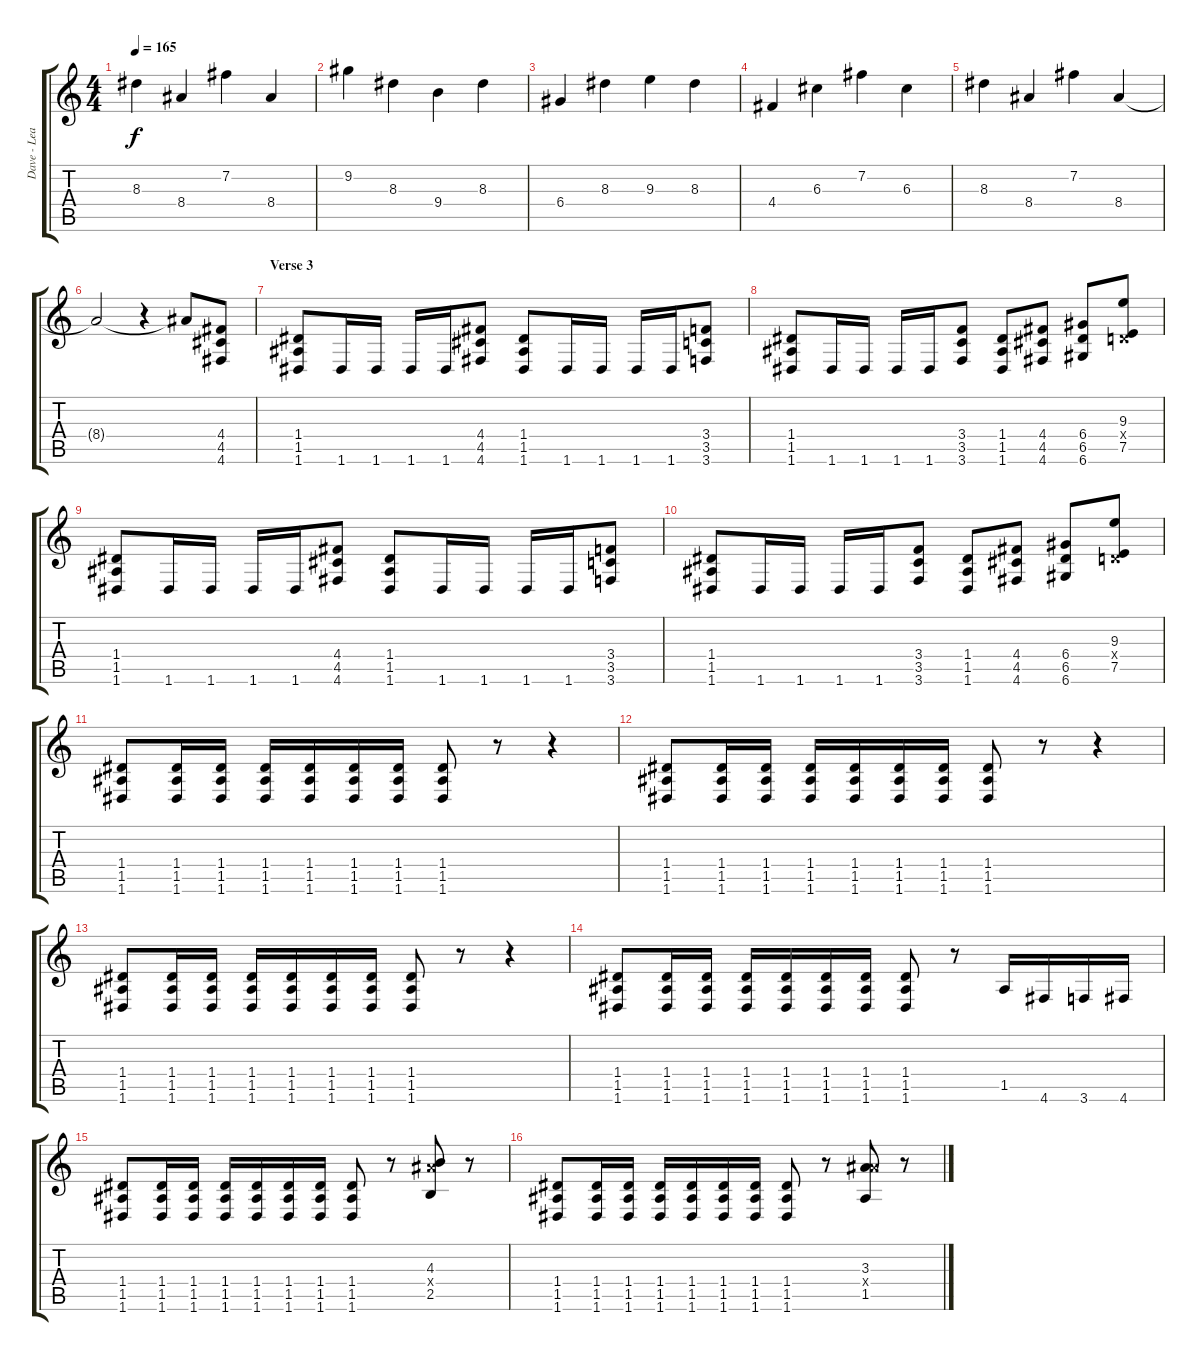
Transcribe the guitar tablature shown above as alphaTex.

\track ("Dave - Lead Guitar" "Dave - Lea") {instrument distortionguitar}
\staff {score tabs}
\tuning (E4 B3 G3 D3 A2 D2) {hide}
\ts (4 4)
\tempo 165
\clef g2
\ks c
8.3.4{dy f} 8.4.4 7.2.4 8.4.4 |
9.2.4 8.3.4 9.4.4 8.3.4 |
6.4.4 8.3.4 9.3.4 8.3.4 |
4.4.4 6.3.4 7.2.4 6.3.4 |
8.3.4 8.4.4 7.2.4 8.4.4 |
8.4{t}.2 r.4 8.4{t}.8 (4.4 4.5 4.6).8 |
\section ("" "Verse 3")
(1.4 1.5 1.6).8 1.6.16 1.6.16 1.6.16 1.6.16 (4.4 4.5 4.6).8 (1.4 1.5 1.6).8 1.6.16 1.6.16 1.6.16 1.6.16 (3.4 3.5 3.6).8 |
(1.4 1.5 1.6).8 1.6.16 1.6.16 1.6.16 1.6.16 (3.4 3.5 3.6).8 (1.4 1.5 1.6).8 (4.4 4.5 4.6).8 (6.4 6.5 6.6).8 (9.3 0.4{x} 7.5).8 |
(1.4 1.5 1.6).8 1.6.16 1.6.16 1.6.16 1.6.16 (4.4 4.5 4.6).8 (1.4 1.5 1.6).8 1.6.16 1.6.16 1.6.16 1.6.16 (3.4 3.5 3.6).8 |
(1.4 1.5 1.6).8 1.6.16 1.6.16 1.6.16 1.6.16 (3.4 3.5 3.6).8 (1.4 1.5 1.6).8 (4.4 4.5 4.6).8 (6.4 6.5 6.6).8 (9.3 0.4{x} 7.5).8 |
(1.4 1.5 1.6).8 (1.4 1.5 1.6).16 (1.4 1.5 1.6).16 (1.4 1.5 1.6).16 (1.4 1.5 1.6).16 (1.4 1.5 1.6).16 (1.4 1.5 1.6).16 (1.4 1.5 1.6).8 r.8 r.4 |
(1.4 1.5 1.6).8 (1.4 1.5 1.6).16 (1.4 1.5 1.6).16 (1.4 1.5 1.6).16 (1.4 1.5 1.6).16 (1.4 1.5 1.6).16 (1.4 1.5 1.6).16 (1.4 1.5 1.6).8 r.8 r.4 |
(1.4 1.5 1.6).8 (1.4 1.5 1.6).16 (1.4 1.5 1.6).16 (1.4 1.5 1.6).16 (1.4 1.5 1.6).16 (1.4 1.5 1.6).16 (1.4 1.5 1.6).16 (1.4 1.5 1.6).8 r.8 r.4 |
(1.4 1.5 1.6).8 (1.4 1.5 1.6).16 (1.4 1.5 1.6).16 (1.4 1.5 1.6).16 (1.4 1.5 1.6).16 (1.4 1.5 1.6).16 (1.4 1.5 1.6).16 (1.4 1.5 1.6).8 r.8 1.5.16 4.6.16 3.6.16 4.6.16 |
(1.4 1.5 1.6).8 (1.4 1.5 1.6).16 (1.4 1.5 1.6).16 (1.4 1.5 1.6).16 (1.4 1.5 1.6).16 (1.4 1.5 1.6).16 (1.4 1.5 1.6).16 (1.4 1.5 1.6).8 r.8 (4.3 8.4{x} 2.5).8 r.8 |
(1.4 1.5 1.6).8 (1.4 1.5 1.6).16 (1.4 1.5 1.6).16 (1.4 1.5 1.6).16 (1.4 1.5 1.6).16 (1.4 1.5 1.6).16 (1.4 1.5 1.6).16 (1.4 1.5 1.6).8 r.8 (3.3 8.4{x} 1.5).8 r.8
